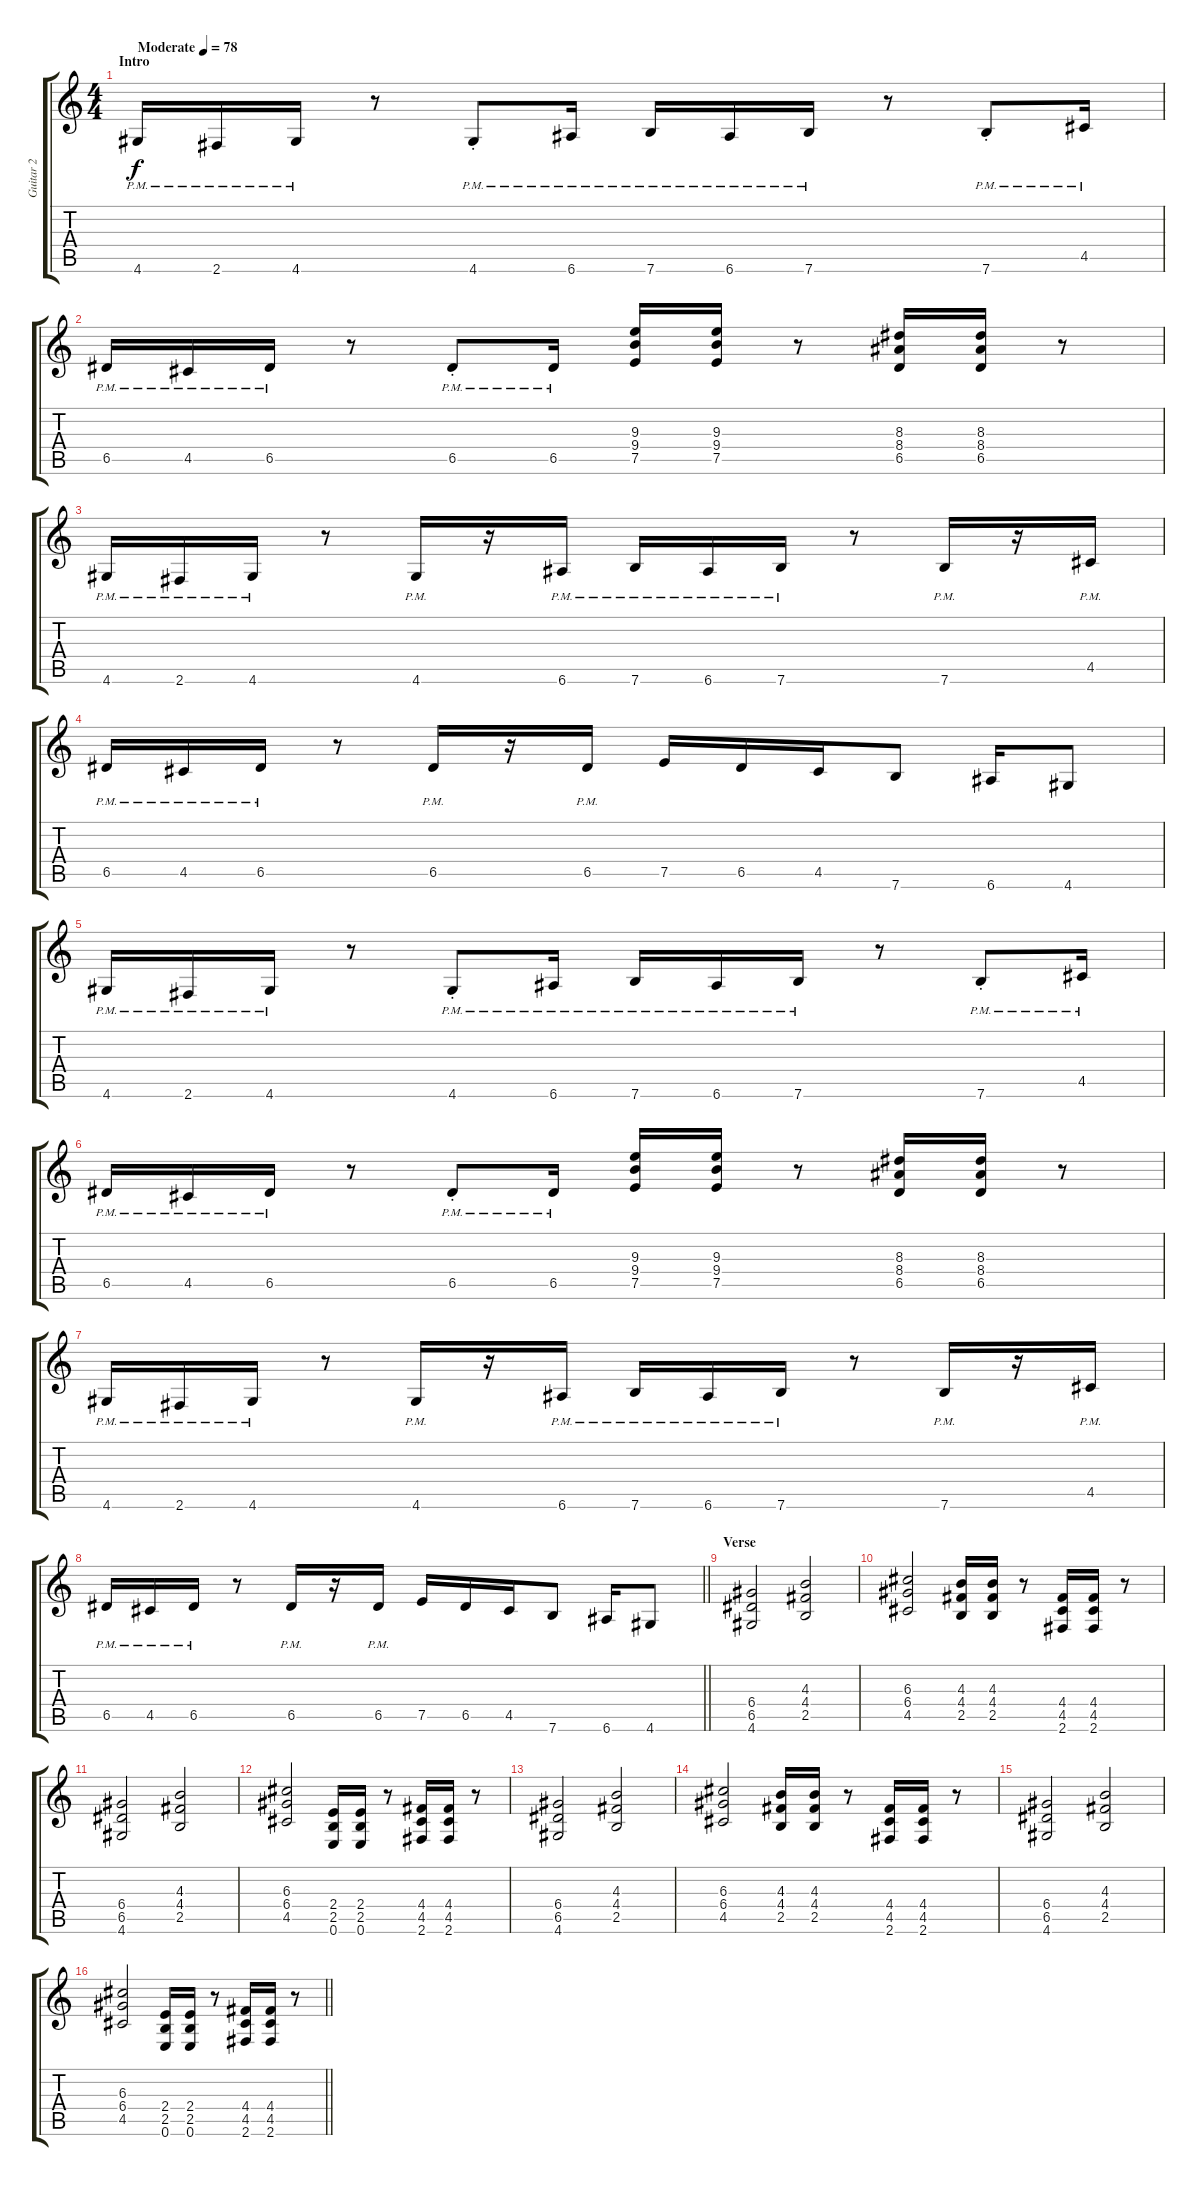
\track ("Guitar 2" "Guitar 2") {instrument overdrivenguitar}
\staff {score tabs}
\tuning (E4 B3 G3 D3 A2 E2) {hide}
\ts (4 4)
\section ("" "Intro")
\tempo (78 "Moderate")
\clef g2
\ks c
4.6{pm}.16{dy f instrument overdrivenguitar} 2.6{pm}.16 4.6{pm}.16 r.8 4.6{pm st}.8 6.6{pm}.16 7.6{pm}.16 6.6{pm}.16 7.6{pm}.16 r.8 7.6{pm st}.8 4.5{pm}.16 |
6.5{pm}.16 4.5{pm}.16 6.5{pm}.16 r.8 6.5{pm st}.8 6.5{pm}.16 (9.3 9.4 7.5).16 (9.3 9.4 7.5).16 r.8 (8.3 8.4 6.5).16 (8.3 8.4 6.5).16 r.8 |
4.6{pm}.16 2.6{pm}.16 4.6{pm}.16 r.8 4.6{pm}.16 r.16 6.6{pm}.16 7.6{pm}.16 6.6{pm}.16 7.6{pm}.16 r.8 7.6{pm}.16 r.16 4.5{pm}.16 |
6.5{pm}.16 4.5{pm}.16 6.5{pm}.16 r.8 6.5{pm}.16 r.16 6.5{pm}.16 7.5.16 6.5.16 4.5.16 7.6.8 6.6.16 4.6.8 |
4.6{pm}.16 2.6{pm}.16 4.6{pm}.16 r.8 4.6{pm st}.8 6.6{pm}.16 7.6{pm}.16 6.6{pm}.16 7.6{pm}.16 r.8 7.6{pm st}.8 4.5{pm}.16 |
6.5{pm}.16 4.5{pm}.16 6.5{pm}.16 r.8 6.5{pm st}.8 6.5{pm}.16 (9.3 9.4 7.5).16 (9.3 9.4 7.5).16 r.8 (8.3 8.4 6.5).16 (8.3 8.4 6.5).16 r.8 |
4.6{pm}.16 2.6{pm}.16 4.6{pm}.16 r.8 4.6{pm}.16 r.16 6.6{pm}.16 7.6{pm}.16 6.6{pm}.16 7.6{pm}.16 r.8 7.6{pm}.16 r.16 4.5{pm}.16 |
\barLineRight lightlight
6.5{pm}.16 4.5{pm}.16 6.5{pm}.16 r.8 6.5{pm}.16 r.16 6.5{pm}.16 7.5.16 6.5.16 4.5.16 7.6.8 6.6.16 4.6.8 |
\section ("" "Verse")
(6.4 6.5 4.6).2 (4.3 4.4 2.5).2 |
(6.3 6.4 4.5).2 (4.3 4.4 2.5).16 (4.3 4.4 2.5).16 r.8 (4.4 4.5 2.6).16 (4.4 4.5 2.6).16 r.8 |
(6.4 6.5 4.6).2 (4.3 4.4 2.5).2 |
(6.3 6.4 4.5).2 (2.4 2.5 0.6).16 (2.4 2.5 0.6).16 r.8 (4.4 4.5 2.6).16 (4.4 4.5 2.6).16 r.8 |
(6.4 6.5 4.6).2 (4.3 4.4 2.5).2 |
(6.3 6.4 4.5).2 (4.3 4.4 2.5).16 (4.3 4.4 2.5).16 r.8 (4.4 4.5 2.6).16 (4.4 4.5 2.6).16 r.8 |
(6.4 6.5 4.6).2 (4.3 4.4 2.5).2 |
\barLineRight lightlight
(6.3 6.4 4.5).2 (2.4 2.5 0.6).16 (2.4 2.5 0.6).16 r.8 (4.4 4.5 2.6).16 (4.4 4.5 2.6).16 r.8
